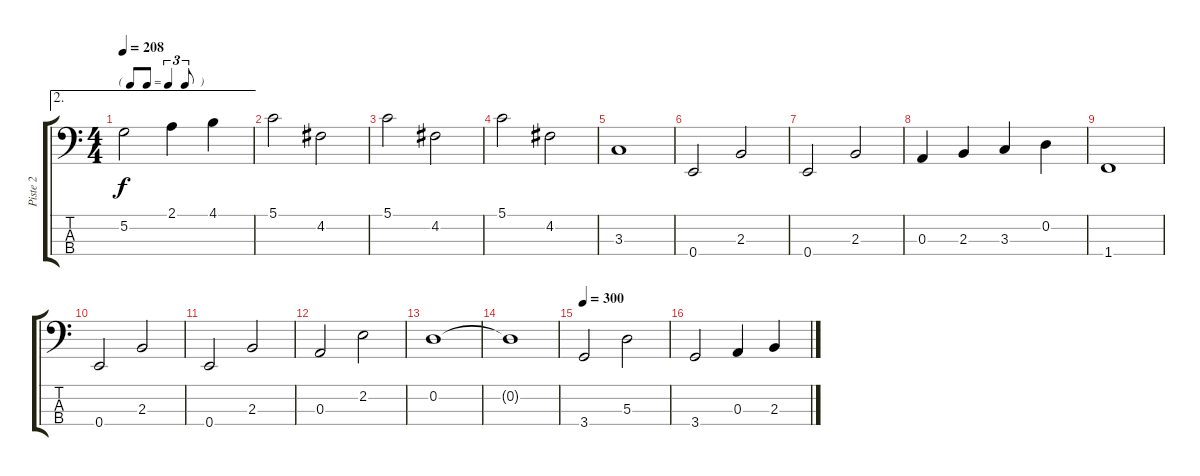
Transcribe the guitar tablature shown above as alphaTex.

\track ("Piste 2" "Piste 2") {instrument acousticbass}
\staff {score tabs}
\tuning (G2 D2 A1 E1) {hide}
\ae 2
\ts (4 4)
\tf triplet8th
\tempo 208
\clef f4
\ks c
5.2.2{dy f} 2.1.4 4.1.4 |
5.1.2 4.2.2 |
5.1.2 4.2.2 |
5.1.2 4.2.2 |
3.3.1 |
0.4.2 2.3.2 |
0.4.2 2.3.2 |
0.3.4 2.3.4 3.3.4 0.2.4 |
1.4.1 |
0.4.2 2.3.2 |
0.4.2 2.3.2 |
0.3.2 2.2.2 |
0.2.1 |
0.2{t}.1 |
\tempo 300
3.4.2 5.3.2 |
3.4.2 0.3.4 2.3.4
